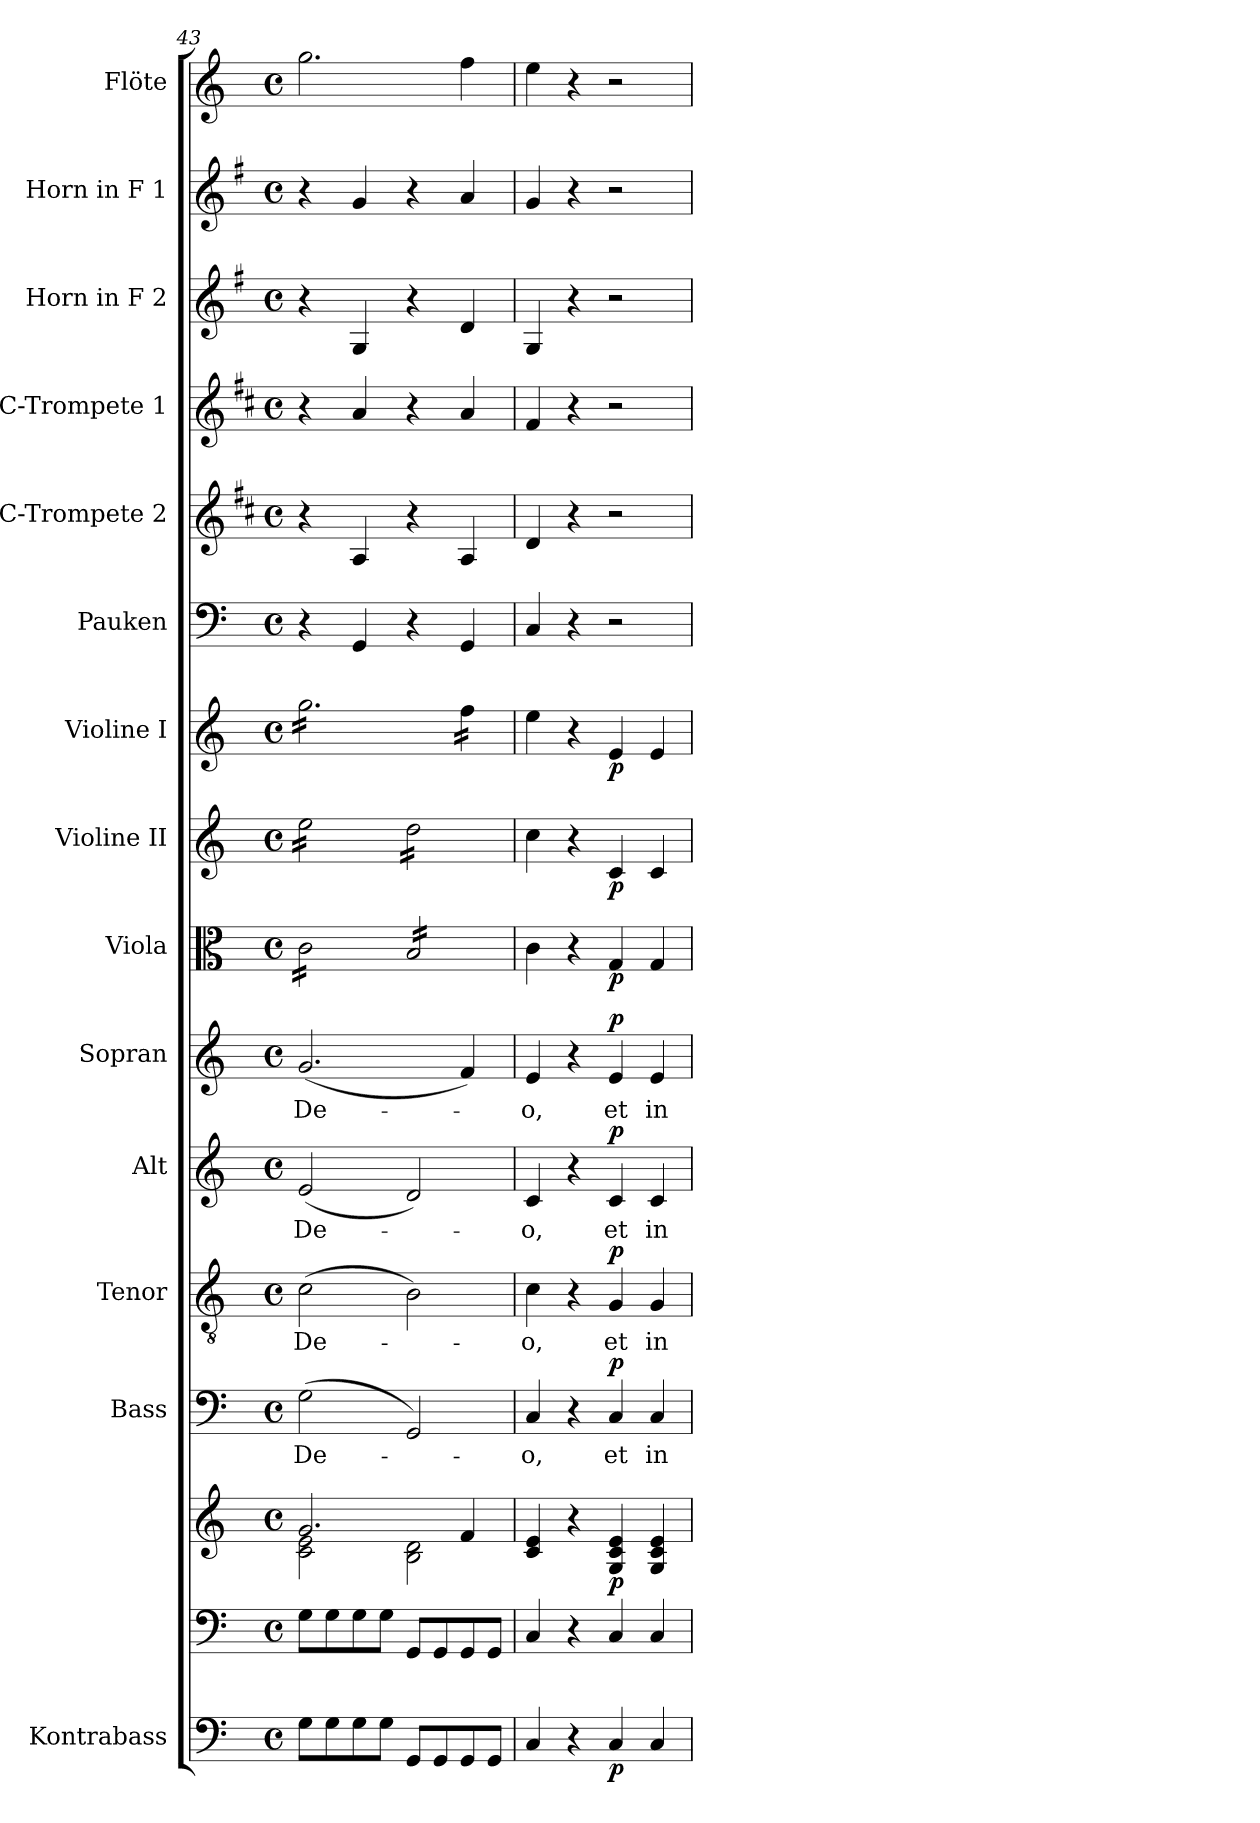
**kern	**dynam	**kern	**kern	**dynam	**kern	**text	**dynam	**kern	**text	**dynam	**kern	**text	**dynam	**kern	**text	**dynam	**kern	**dynam	**kern	**dynam	**kern	**dynam	**kern	**kern	**kern	**kern	**kern	**kern
*part15	*part15	*part14	*part14	*part14	*part13	*part13	*part13	*part12	*part12	*part12	*part11	*part11	*part11	*part10	*part10	*part10	*part9	*part9	*part8	*part8	*part7	*part7	*part6	*part5	*part4	*part3	*part2	*part1
*staff16	*staff16	*staff15	*staff14	*staff14/15	*staff13	*staff13	*staff13	*staff12	*staff12	*staff12	*staff11	*staff11	*staff11	*staff10	*staff10	*staff10	*staff9	*staff9	*staff8	*staff8	*staff7	*staff7	*staff6	*staff5	*staff4	*staff3	*staff2	*staff1
*I"Kontrabass	*	*	*	*	*I"Bass	*	*	*I"Tenor	*	*	*I"Alt	*	*	*I"Sopran	*	*	*I"Viola	*	*I"Violine II	*	*I"Violine I	*	*I"Pauken	*I"C-Trompete 2	*I"C-Trompete 1	*I"Horn in F 2	*I"Horn in F 1	*I"Flöte
*I'Kb.	*	*	*	*	*I'B.	*	*	*I'T.	*	*	*I'A.	*	*	*I'S.	*	*	*I'Vla.	*	*I'Vl. II	*	*I'Vl. I	*	*I'Pk.	*I'C Trp. 2	*I'C Trp. 1	*	*	*I'Fl.
*clefF4	*	*clefF4	*clefG2	*	*clefF4	*	*	*clefGv2	*	*	*clefG2	*	*	*clefG2	*	*	*clefC3	*	*clefG2	*	*clefG2	*	*clefF4	*clefG2	*clefG2	*clefG2	*clefG2	*clefG2
*ITrd7c12	*	*	*	*	*	*	*	*	*	*	*	*	*	*	*	*	*	*	*	*	*	*	*	*ITrd1c2	*ITrd1c2	*ITrd4c7	*ITrd4c7	*
*k[]	*	*k[]	*k[]	*	*k[]	*	*	*k[]	*	*	*k[]	*	*	*k[]	*	*	*k[]	*	*k[]	*	*k[]	*	*k[]	*k[]	*k[]	*k[]	*k[]	*k[]
*C:	*	*C:	*C:	*	*C:	*	*	*C:	*	*	*C:	*	*	*C:	*	*	*C:	*	*C:	*	*C:	*	*C:	*C:	*C:	*C:	*C:	*C:
*M4/4	*	*M4/4	*M4/4	*	*M4/4	*	*	*M4/4	*	*	*M4/4	*	*	*M4/4	*	*	*M4/4	*	*M4/4	*	*M4/4	*	*M4/4	*M4/4	*M4/4	*M4/4	*M4/4	*M4/4
*met(c)	*	*met(c)	*met(c)	*	*met(c)	*	*	*met(c)	*	*	*met(c)	*	*	*met(c)	*	*	*met(c)	*	*met(c)	*	*met(c)	*	*met(c)	*met(c)	*met(c)	*met(c)	*met(c)	*met(c)
=43	=43	=43	=43	=43	=43	=43	=43	=43	=43	=43	=43	=43	=43	=43	=43	=43	=43	=43	=43	=43	=43	=43	=43	=43	=43	=43	=43	=43
*	*	*	*^	*	*	*	*	*	*	*	*	*	*	*	*	*	*	*	*	*	*	*	*	*	*	*	*	*
!	!	!	!	!	!	!	!LO:LY:b	!	!	!LO:LY:b	!	!	!LO:LY:b	!	!	!LO:LY:b	!	!	!	!	!	!	!	!	!	!	!	!	!
*	*	*	*	*	*	*	*	*	*	*	*	*	*	*	*	*	*	*tremolo	*	*	*	*	*	*	*	*	*	*	*
*	*	*	*	*	*	*	*	*	*	*	*	*	*	*	*	*	*	*	*	*tremolo	*	*	*	*	*	*	*	*	*
*	*	*	*	*	*	*	*	*	*	*	*	*	*	*	*	*	*	*	*	*	*	*tremolo	*	*	*	*	*	*	*
8GG\L	.	8G\L	2.g/	2c\ 2e\	.	(>2G\	De-	.	(>2c\	De-	.	(<2e/	De-	.	(<2.g/	De-	.	16c\LL	.	16ee\LL	.	16gg\LL	.	4r	4r	4r	4r	4r	2.gg\
.	.	.	.	.	.	.	.	.	.	.	.	.	.	.	.	.	.	16c\	.	16ee\	.	16gg\	.	.	.	.	.	.	.
8GG\	.	8G\	.	.	.	.	.	.	.	.	.	.	.	.	.	.	.	16c\	.	16ee\	.	16gg\	.	.	.	.	.	.	.
.	.	.	.	.	.	.	.	.	.	.	.	.	.	.	.	.	.	16c\	.	16ee\	.	16gg\	.	.	.	.	.	.	.
8GG\	.	8G\	.	.	.	.	.	.	.	.	.	.	.	.	.	.	.	16c\	.	16ee\	.	16gg\	.	4GG/	4G/	4g/	4C/	4c/	.
.	.	.	.	.	.	.	.	.	.	.	.	.	.	.	.	.	.	16c\	.	16ee\	.	16gg\	.	.	.	.	.	.	.
8GG\J	.	8G\J	.	.	.	.	.	.	.	.	.	.	.	.	.	.	.	16c\	.	16ee\	.	16gg\	.	.	.	.	.	.	.
.	.	.	.	.	.	.	.	.	.	.	.	.	.	.	.	.	.	16c\JJ	.	16ee\JJ	.	16gg\	.	.	.	.	.	.	.
8GGG/L	.	8GG/L	.	2B\ 2d\	.	2GG/)	.	.	2B\)	.	.	2d/)	.	.	.	.	.	16B/LL	.	16dd\LL	.	16gg\	.	4r	4r	4r	4r	4r	.
.	.	.	.	.	.	.	.	.	.	.	.	.	.	.	.	.	.	16B/	.	16dd\	.	16gg\	.	.	.	.	.	.	.
8GGG/	.	8GG/	.	.	.	.	.	.	.	.	.	.	.	.	.	.	.	16B/	.	16dd\	.	16gg\	.	.	.	.	.	.	.
.	.	.	.	.	.	.	.	.	.	.	.	.	.	.	.	.	.	16B/	.	16dd\	.	16gg\JJ	.	.	.	.	.	.	.
8GGG/	.	8GG/	4f/	.	.	.	.	.	.	.	.	.	.	.	4f/)	.	.	16B/	.	16dd\	.	16ff\LL	.	4GG/	4G/	4g/	4G/	4d/	4ff\
.	.	.	.	.	.	.	.	.	.	.	.	.	.	.	.	.	.	16B/	.	16dd\	.	16ff\	.	.	.	.	.	.	.
8GGG/J	.	8GG/J	.	.	.	.	.	.	.	.	.	.	.	.	.	.	.	16B/	.	16dd\	.	16ff\	.	.	.	.	.	.	.
.	.	.	.	.	.	.	.	.	.	.	.	.	.	.	.	.	.	16B/JJ	.	16dd\JJ	.	16ff\JJ	.	.	.	.	.	.	.
*	*	*	*	*	*	*	*	*	*	*	*	*	*	*	*	*	*	*	*	*	*	*Xtremolo	*	*	*	*	*	*	*
*	*	*	*	*	*	*	*	*	*	*	*	*	*	*	*	*	*	*	*	*Xtremolo	*	*	*	*	*	*	*	*	*
*	*	*	*	*	*	*	*	*	*	*	*	*	*	*	*	*	*	*Xtremolo	*	*	*	*	*	*	*	*	*	*	*
*	*	*	*v	*v	*	*	*	*	*	*	*	*	*	*	*	*	*	*	*	*	*	*	*	*	*	*	*	*	*
=44	=44	=44	=44	=44	=44	=44	=44	=44	=44	=44	=44	=44	=44	=44	=44	=44	=44	=44	=44	=44	=44	=44	=44	=44	=44	=44	=44	=44
!	!	!	!	!	!	!LO:LY:b	!	!	!LO:LY:b	!	!	!LO:LY:b	!	!	!LO:LY:b	!	!	!	!	!	!	!	!	!	!	!	!	!
4CC/	.	4C/	4c/ 4e/	.	4C/	-o,	.	4c\	-o,	.	4c/	-o,	.	4e/	-o,	.	4c\	.	4cc\	.	4ee\	.	4C/	4c/	4e/	4C/	4c/	4ee\
4r	.	4r	4r	.	4r	.	.	4r	.	.	4r	.	.	4r	.	.	4r	.	4r	.	4r	.	4r	4r	4r	4r	4r	4r
!	!LO:DY:b	!	!	!LO:DY:b	!	!LO:LY:b	!LO:DY:a	!	!LO:LY:b	!LO:DY:a	!	!LO:LY:b	!LO:DY:a	!	!LO:LY:b	!LO:DY:a	!	!LO:DY:b	!	!LO:DY:b	!	!LO:DY:b	!	!	!	!	!	!
4CC/	p	4C/	4G/ 4c/ 4e/	p	4C/	et	p	4G/	et	p	4c/	et	p	4e/	et	p	4G/	p	4c/	p	4e/	p	2r	2r	2r	2r	2r	2r
!	!	!	!	!	!	!LO:LY:b	!	!	!LO:LY:b	!	!	!LO:LY:b	!	!	!LO:LY:b	!	!	!	!	!	!	!	!	!	!	!	!	!
4CC/	.	4C/	4G/ 4c/ 4e/	.	4C/	in	.	4G/	in	.	4c/	in	.	4e/	in	.	4G/	.	4c/	.	4e/	.	.	.	.	.	.	.
=	=	=	=	=	=	=	=	=	=	=	=	=	=	=	=	=	=	=	=	=	=	=	=	=	=	=	=	=
*-	*-	*-	*-	*-	*-	*-	*-	*-	*-	*-	*-	*-	*-	*-	*-	*-	*-	*-	*-	*-	*-	*-	*-	*-	*-	*-	*-	*-
